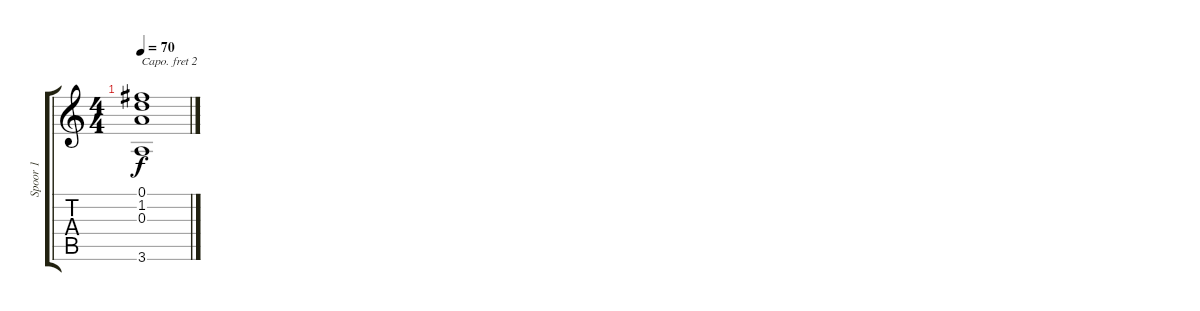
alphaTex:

\track ("Spoor 1" "Spoor 1") {instrument acousticguitarnylon}
\staff {score tabs}
\capo 2
\tuning (E4 B3 G3 D3 A2 E2) {hide}
\ts (4 4)
\tempo 70
\clef g2
\ks c
(0.1 1.2 0.3 3.6).1{dy f}
